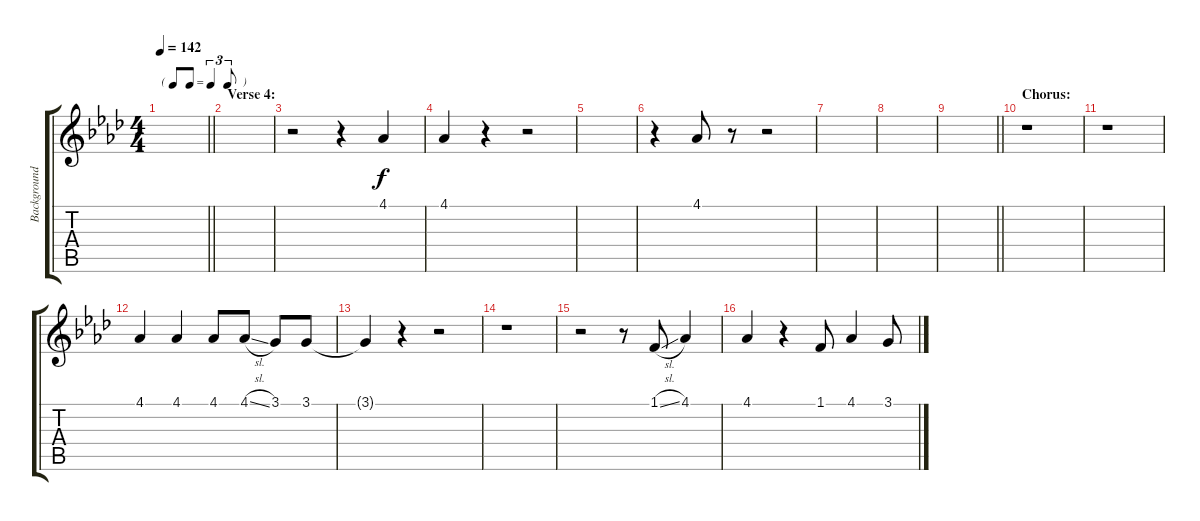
\track ("Background Vocal" "Background") {instrument sopranosax}
\staff {score tabs}
\tuning (E4 B3 G3 D3 A2 E2) {hide}
\ts (4 4)
\tf triplet8th
\tempo 142
\clef g2
\barLineRight lightlight
\ks ab
|
\section ("" "Verse 4:")
|
r.2 r.4 4.1.4 |
4.1.4 r.4 r.2 |
|
r.4 4.1.8 r.8 r.2 |
|
|
\barLineRight lightlight
|
\section ("" "Chorus:")
r.1 |
r.1 |
4.1.4{dy f} 4.1.4 4.1.8 4.1{sl}.8 3.1.8 3.1.8 |
3.1{t}.4 r.4 r.2 |
r.1 |
r.2 r.8 1.1{sl}.8 4.1.4 |
4.1.4 r.4 1.1.8 4.1.4 3.1.8
